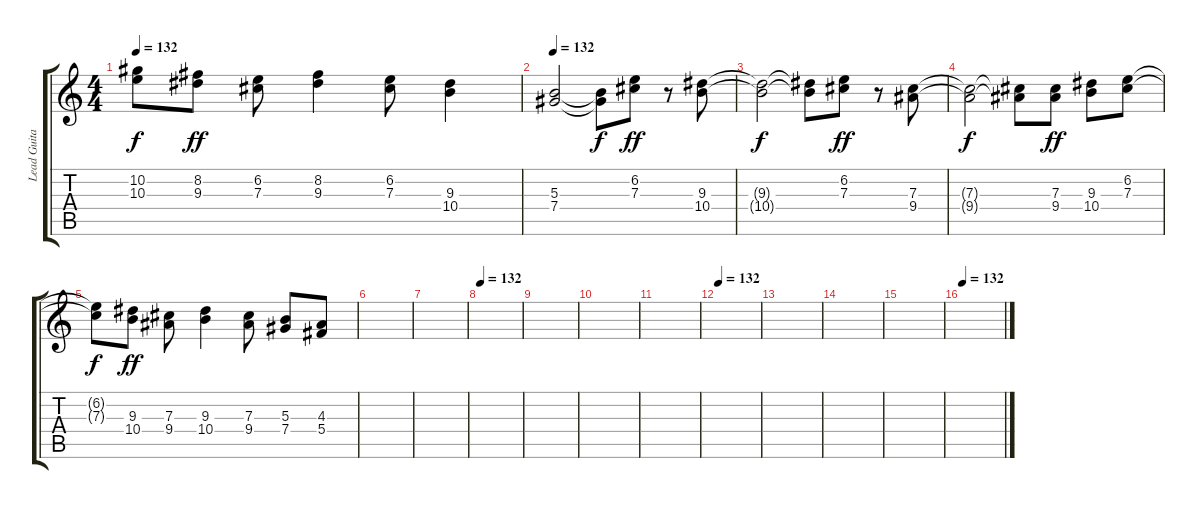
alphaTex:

\track ("Lead Guitar" "Lead Guita") {instrument distortionguitar}
\staff {score tabs}
\tuning (Eb4 Bb3 Gb3 Db3 Ab2 Eb2) {hide}
\ts (4 4)
\tempo 132
\clef g2
\ks c
(10.2{t} 10.3{t}).8{dy f} (8.2 9.3).8{dy ff} (6.2 7.3).8 (8.2 9.3).4 (6.2 7.3).8 (9.3 10.4).4 |
\tempo 132
(5.3 7.4).2 (5.3{t} 7.4{t}).8{dy f} (6.2 7.3).8{dy ff} r.8 (9.3 10.4).8 |
(9.3{t} 10.4{t}).2{dy f} (9.3{t} 10.4{t}).8 (6.2 7.3).8{dy ff} r.8 (7.3 9.4).8 |
(7.3{t} 9.4{t}).2{dy f} (7.3{t} 9.4{t}).8 (7.3 9.4).8{dy ff} (9.3 10.4).8 (6.2 7.3).8 |
(6.2{t} 7.3{t}).8{dy f} (9.3 10.4).8{dy ff} (7.3 9.4).8 (9.3 10.4).4 (7.3 9.4).8 (5.3 7.4).8 (4.3 5.4).8 |
|
|
\tempo 132
|
|
|
|
\tempo 132
|
|
|
|
\tempo 132
